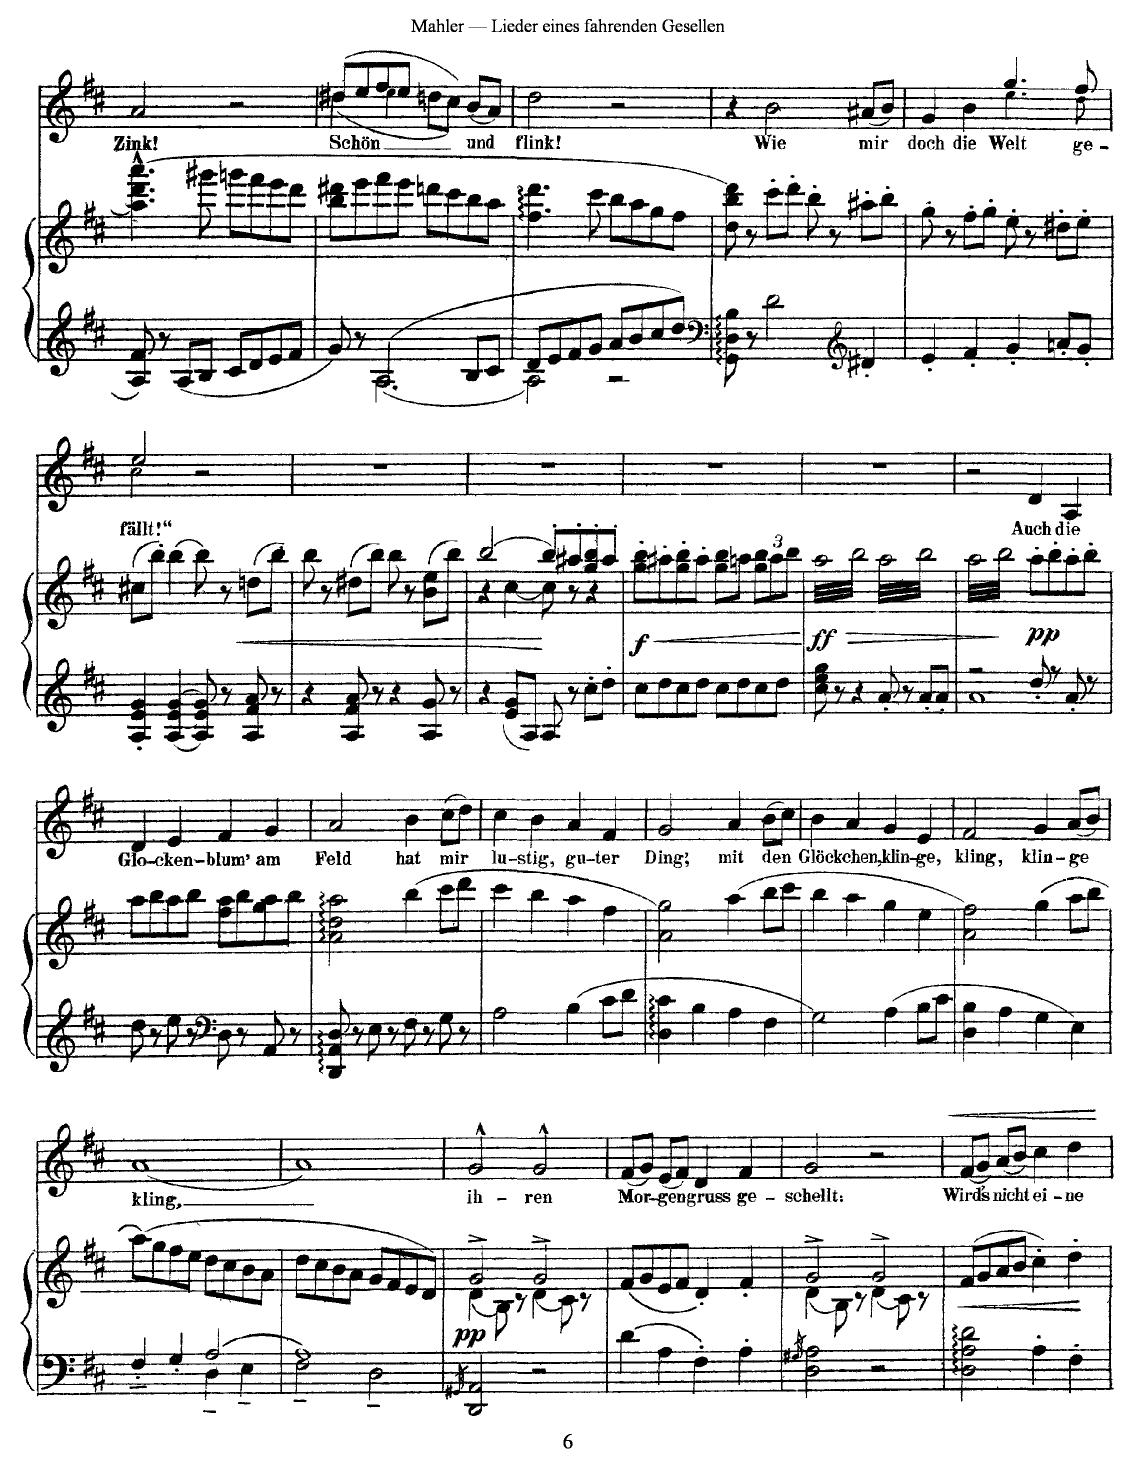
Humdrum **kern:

**kern	**kern	**dynam	**kern	**text	**dynam
*part2	*part2	*part2	*part1	*part1	*part1
*staff3	*staff2	*staff2/3	*staff1	*staff1	*staff1
*I"Piano	*	*	*I"Voice	*	*
*I'Pno	*	*	*	*	*
*clefG2	*clefG2	*	*clefG2	*	*
*k[f#c#]	*k[f#c#]	*	*k[f#c#]	*	*
*M2/2	*M2/2	*	*M2/2	*	*
*met(c|)	*met(c|)	*	*met(c|)	*	*
=20	=20	=20	=20	=20	=20
8A/ 8f#/	(4.aa\]^^ 4.ddd\^^ 4.aaa\^^	.	2a/	Zink!	.
8r	.	.	.	.	.
8A/L	.	.	.	.	.
8B/J	8ggg#X\	.	.	.	.
8c#/L	8gggn\L	.	2r	.	.
8d/	8fff#\	.	.	.	.
8e/	8eee\	.	.	.	.
8f#/J	8ddd\J	.	.	.	.
=21	=21	=21	=21	=21	=21
*^	*	*	*^	*	*
8g/	4ryy	8bb\ 8ddd#X\L	.	((8dd#X/L	4dd#X\	Schön	.
8r	.	8eee\	.	8ee/	.	.	.
2A/	[2.A\	8fff#\	.	8ff#/	4ee\	.	.
.	.	8eee\J	.	8ee/J	.	.	.
.	.	8dddn\L	.	8ddn\L	8ryy	.	.
.	.	8ccc#\	.	8cc#\J))	8ryy	.	.
8B/L	.	8bb\	.	(8b/L	4ryy	und	.
8c#/J	.	8aa\J	.	8a/J)	.	.	.
*	*	*	*	*v	*v	*	*
=22	=22	=22	=22	=22	=22	=22
8d/L	2A\]	4.ff#\ 4.ddd\	.	2dd\	flink!	.
8e/	.	.	.	.	.	.
8f#/	.	.	.	.	.	.
8g/J	.	8ccc#\	.	.	.	.
8a/L	2r	8bb\L	.	2r	.	.
8b/	.	8aa\	.	.	.	.
8cc#/	.	8gg\	.	.	.	.
8dd/J	.	8ff#\J	.	.	.	.
*v	*v	*	*	*	*	*
=23	=23	=23	=23	=23	=23
*clefF4	*	*	*	*	*
8GG\ 8D\ 8B\	8dd\ 8bb\ 8ddd\)	.	4r	.	.
8r	8r	.	.	.	.
2d\	8ccc#'\L	.	2b\	Wie	.
.	8ddd'\J	.	.	.	.
.	8bb'\	.	.	.	.
.	8r	.	.	.	.
*clefG2	*	*	*	*	*
4d#X'/	8aa#X'\L	.	(8a#X/L	mir	.
.	8bb'\J	.	8b/J)	.	.
=24	=24	=24	=24	=24	=24
*	*	*	*^	*	*
4e'/	8gg'\	.	4g/	2ryy	doch	.
.	8r	.	.	.	.	.
4f#'/	8ff#'\L	.	4b\	.	die	.
.	8gg'\J	.	.	.	.	.
!	!	!	!	!LO:N:head=solid	!	!
4g'/	8ee'\	.	4.gg/	4.ee\	Welt	.
.	8r	.	.	.	.	.
8an'/L	8dd#X'\L	.	.	.	.	.
8g'/J	8ee'\J	.	8ff#/	8dd\	ge-	.
=25	=25	=25	=25	=25	=25	=25
4A/ 4e/ 4g/	(8cc#X\L	.	2ee/	2cc#\	-fällt!	.
.	8bb'\J)	.	.	.	.	.
[4A/ 4e/ [4g/	[4bb\	.	.	.	.	.
8A/] 8e/ 8g/]	8bb\]	.	2r	2r	.	.
8r	8r	.	.	.	.	.
!	!	!LO:HP:b	!	!	!	!
8A/ 8f#/ 8a/	(8ddn\L	<	.	.	.	.
8r	8bb\J)	.	.	.	.	.
*	*	*	*v	*v	*	*
=26	=26	=26	=26	=26	=26
4r	8bb\	.	1r	.	.
.	8r	.	.	.	.
8A/ 8f#/ 8a/	(8dd#X\L	.	.	.	.
8r	8bb\J)	.	.	.	.
4r	8bb\	.	.	.	.
.	8r	.	.	.	.
8A/ 8g/	(8b\ 8ee\L	.	.	.	.
8r	8bb\J)	.	.	.	.
=27	=27	=27	=27	=27	=27
*	*^	*	*	*	*
4r	[2bb/	4r	.	1r	.	.
8e/ 8g/L	.	[4a\	.	.	.	.
8A/J	.	.	.	.	.	.
8A/	8bb'>/L]	8a\]	.	.	.	.
8r	8aa#X'>/	8r	[	.	.	.
8cc#'\L	8gg/'> 8bb/'>	4r	.	.	.	.
8dd'\J	8aa#'>/J	.	.	.	.	.
*	*v	*v	*	*	*	*
=28	=28	=28	=28	=28	=28
!	!	!LO:HP:b	!	!	!
!	!	!LO:DY:n=1:b	!	!	!
8cc#\L	8gg\' 8bb\'L	< f	1r	.	.
8dd\	8aa#X'\	.	.	.	.
8cc#\	8gg\' 8bb\'	.	.	.	.
8dd\J	8aa#X'\J	.	.	.	.
8cc#\L	8gg\ 8bb\L	.	.	.	.
8dd\	8aan\J	.	.	.	.
8cc#\	12gg\ 12bb\L	.	.	.	.
.	12aa\	.	.	.	.
8dd\J	.	.	.	.	.
.	12bb\J	.	.	.	.
.	.	[	.	.	.
=29	=29	=29	=29	=29	=29
*	*^	*	*	*	*
*	*tremolo	*	*	*	*	*
8cc#\ 8ee\ 8gg\	64aa\LLLL	8ryy	.	1r	.	.
.	64bb\	.	.	.	.	.
.	64aa\	.	.	.	.	.
.	64bb\	.	.	.	.	.
.	64aa\	.	.	.	.	.
.	64bb\	.	.	.	.	.
.	64aa\	.	.	.	.	.
.	64bb\	.	.	.	.	.
!	!	!	!LO:DY:b	!	!	!
8r	64aa\	2..ryy	ff	.	.	.
.	64bb\	.	.	.	.	.
.	64aa\	.	.	.	.	.
.	64bb\	.	.	.	.	.
.	64aa\	.	.	.	.	.
.	64bb\	.	.	.	.	.
.	64aa\	.	.	.	.	.
.	64bb\	.	.	.	.	.
!	!	!	!LO:HP:b	!	!	!
4r	64aa\	.	>	.	.	.
.	64bb\	.	.	.	.	.
.	64aa\	.	.	.	.	.
.	64bb\	.	.	.	.	.
.	64aa\	.	.	.	.	.
.	64bb\	.	.	.	.	.
.	64aa\	.	.	.	.	.
.	64bb\	.	.	.	.	.
.	64aa\	.	.	.	.	.
.	64bb\	.	.	.	.	.
.	64aa\	.	.	.	.	.
.	64bb\	.	.	.	.	.
.	64aa\	.	.	.	.	.
.	64bb\	.	.	.	.	.
.	64aa\	.	.	.	.	.
.	64bb\JJJJ	.	.	.	.	.
8a'/	64aa\LLLL	.	.	.	.	.
.	64bb\	.	.	.	.	.
.	64aa\	.	.	.	.	.
.	64bb\	.	.	.	.	.
.	64aa\	.	.	.	.	.
.	64bb\	.	.	.	.	.
.	64aa\	.	.	.	.	.
.	64bb\	.	.	.	.	.
8r	64aa\	.	.	.	.	.
.	64bb\	.	.	.	.	.
.	64aa\	.	.	.	.	.
.	64bb\	.	.	.	.	.
.	64aa\	.	.	.	.	.
.	64bb\	.	.	.	.	.
.	64aa\	.	.	.	.	.
.	64bb\	.	.	.	.	.
8a'/L	64aa\	.	.	.	.	.
.	64bb\	.	.	.	.	.
.	64aa\	.	.	.	.	.
.	64bb\	.	.	.	.	.
.	64aa\	.	.	.	.	.
.	64bb\	.	.	.	.	.
.	64aa\	.	.	.	.	.
.	64bb\	.	.	.	.	.
8a'/J	64aa\	.	.	.	.	.
.	64bb\	.	.	.	.	.
.	64aa\	.	.	.	.	.
.	64bb\	.	.	.	.	.
.	64aa\	.	.	.	.	.
.	64bb\	.	.	.	.	.
.	64aa\	.	.	.	.	.
.	64bb\JJJJ	.	.	.	.	.
*	*v	*v	*	*	*	*
=30	=30	=30	=30	=30	=30
*^	*	*	*	*	*
2r	1a	64aa\LLLL	.	2r	.	.
.	.	64bb\	.	.	.	.
.	.	64aa\	.	.	.	.
.	.	64bb\	.	.	.	.
.	.	64aa\	.	.	.	.
.	.	64bb\	.	.	.	.
.	.	64aa\	.	.	.	.
.	.	64bb\	.	.	.	.
.	.	64aa\	.	.	.	.
.	.	64bb\	.	.	.	.
.	.	64aa\	.	.	.	.
.	.	64bb\	.	.	.	.
.	.	64aa\	.	.	.	.
.	.	64bb\	.	.	.	.
.	.	64aa\	.	.	.	.
.	.	64bb\	.	.	.	.
.	.	64aa\	.	.	.	.
.	.	64bb\	.	.	.	.
.	.	64aa\	.	.	.	.
.	.	64bb\	.	.	.	.
.	.	64aa\	.	.	.	.
.	.	64bb\	.	.	.	.
.	.	64aa\	.	.	.	.
.	.	64bb\	.	.	.	.
.	.	64aa\	.	.	.	.
.	.	64bb\	.	.	.	.
.	.	64aa\	.	.	.	.
.	.	64bb\	.	.	.	.
.	.	64aa\	.	.	.	.
.	.	64bb\	.	.	.	.
.	.	64aa\	.	.	.	.
.	.	64bb\JJJJ	.	.	.	.
*	*	*Xtremolo	*	*	*	*
!	!	!	!LO:DY:n=1:b	!	!	!
8dd'</	.	8aa'\L	] pp	4d/	Auch	.
.	.	.	.	.	.	.
.	.	.	.	.	.	.
.	.	.	.	.	.	.
.	.	.	.	.	.	.
.	.	.	.	.	.	.
.	.	.	.	.	.	.
.	.	.	.	.	.	.
8r	.	8bb'\	.	.	.	.
.	.	.	.	.	.	.
.	.	.	.	.	.	.
.	.	.	.	.	.	.
.	.	.	.	.	.	.
.	.	.	.	.	.	.
.	.	.	.	.	.	.
.	.	.	.	.	.	.
8a'</	.	8aa'\	.	4A/	die	.
8r	.	8bb'\J	.	.	.	.
*v	*v	*	*	*	*	*
=31	=31	=31	=31	=31	=31
8dd\	8aa\L	.	4d/	Glo-	.
8r	8bb\	.	.	.	.
8ee\	8aa\	.	4e/	-cken-	.
8r	8bb\J	.	.	.	.
*clefF4	*	*	*	*	*
8D\	8ff#\ 8aa\L	.	4f#/	-blum'	.
8r	8bb\	.	.	.	.
8AA/	8gg\ 8aa\	.	4g/	am	.
8r	8bb\J	.	.	.	.
=32	=32	=32	=32	=32	=32
8DD/ 8AA/ 8D/	2a\ 2dd\ 2aa\	.	2a/	Feld	.
8r	.	.	.	.	.
8E\	.	.	.	.	.
8r	.	.	.	.	.
8F#\	(4bb\	.	4b\	hat	.
8r	.	.	.	.	.
8G\	8ccc#\L	.	(8cc#\L	mir	.
8r	8ddd\J	.	8dd\J)	.	.
=33	=33	=33	=33	=33	=33
2A\	4ccc#\	.	4cc#\	lu-	.
.	4bb\	.	4b\	-stig,	.
4B\	4aa\	.	4a/	gu-	.
8c#\L	4ff#\	.	4f#/	-ter	.
8d\J	.	.	.	.	.
=34	=34	=34	=34	=34	=34
4D\ 4c#\	2a\ 2gg\)	.	2g/	Ding;	.
4B\	.	.	.	.	.
4A\	(4aa\	.	4a/	mit	.
4F#\	8bb\L	.	(8b\L	den	.
.	8ccc#\J	.	8cc#\J)	.	.
=35	=35	=35	=35	=35	=35
2G\	4bb\	.	4b\	Glöck-	.
.	4aa\	.	4a/	-chem,	.
4A\	4gg\	.	4g/	klin-	.
8B\L	4ee\	.	4e/	-ge,	.
8c#\J	.	.	.	.	.
=36	=36	=36	=36	=36	=36
4D\ 4B\	2a\ 2ff#\)	.	2f#/	kling,	.
4A\	.	.	.	.	.
4G\	(4gg\	.	4g/	klin-	.
4E\	8aa\L	.	(8a/L	-ge	.
.	8bb\J	.	8b/J)	.	.
=37	=37	=37	=37	=37	=37
*^	*	*	*	*	*
4F#'~\	2ryy	(8aa\L)	.	[1a	kling,	.
.	.	8gg\	.	.	.	.
4G'<\	.	8ff#\	.	.	.	.
.	.	8ee\J	.	.	.	.
[2A/	4D~\	8dd\L	.	.	.	.
.	.	8cc#\	.	.	.	.
.	4E~\	8b\	.	.	.	.
.	.	8a\J	.	.	.	.
=38	=38	=38	=38	=38	=38	=38
1A]	2F#~\	8dd\L	.	1a]	.	.
.	.	8cc#\	.	.	.	.
.	.	8b\	.	.	.	.
.	.	8a\J	.	.	.	.
.	2D~\	8g/L	.	.	.	.
.	.	8f#/	.	.	.	.
.	.	8e/	.	.	.	.
.	.	8d/J)	.	.	.	.
*v	*v	*	*	*	*	*
=39	=39	=39	=39	=39	=39
32qGG#X/	.	.	.	.	.
*	*^	*	*	*	*
!	!	!	!LO:DY:b=2	!	!	!
2DD/ 2AA/	2g^/	(4d\	pp	2g^^/	ih-	.
.	.	8B\)	.	.	.	.
.	.	8r	.	.	.	.
2r	2g^/	(4d\	.	2g^^/	-ren	.
.	.	8c#\)	.	.	.	.
.	.	8r	.	.	.	.
*	*v	*v	*	*	*	*
=40	=40	=40	=40	=40	=40
4d\	(8f#/L	.	(((8f#/L	Mor-	.
.	8g/	.	8g/J)))	.	.
4A\	8e/	.	(8e/L	-gen	.
.	8f#/J	.	8f#/J)	.	.
4F#'\	4d'/)	.	4d/	gruss	.
4A'\	4f#'/	.	4f#/	ge-	.
=41	=41	=41	=41	=41	=41
32qG#X/	.	.	.	.	.
*	*^	*	*	*	*
2D\ 2A\	2g^/	(4d\	.	2g/	-schellt:	.
.	.	8B\)	.	.	.	.
.	.	8r	.	.	.	.
2r	2g^/	(4d\	.	2r	.	.
.	.	8c#\)	.	.	.	.
.	.	8r	.	.	.	.
=42	=42	=42	=42	=42	=42	=42
!	!	!	!LO:HP:b	!	!	!LO:HP:b
*	*v	*v	*	*	*	*
2D\ 2A\ 2d\	(8f#/L	<	((8f#/L	Wird's	<
.	8g/	.	8g/J))	.	.
.	8a/	.	(8a/L	nicht	.
.	8b/J	.	8b/J)	.	.
4A'\	4cc#'\)	.	4cc#\	ei-	.
4F#'\	4dd'\	.	4dd\	-ne	.
.	.	[	.	.	[
=	=	=	=	=	=
*-	*-	*-	*-	*-	*-
